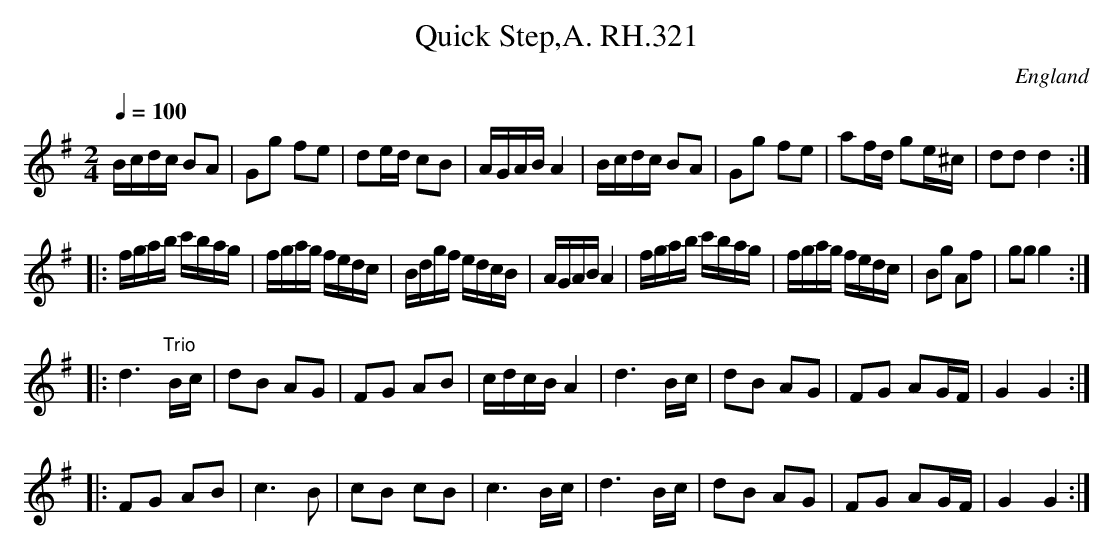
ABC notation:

X:1
T:Quick Step,A. RH.321
L:1/16
M:2/4
O:England
Q:1/4=100
K:G
Bcdc B2A2|G2g2 f2e2|d2ed c2B2|AGAB A4|\
Bcdc B2A2|G2g2 f2e2|a2fd g2e^c|d2d2 d4:|!
|:fgab c'bag|fgag fedc|Bdgf edcB|AGAB A4|\
fgab c'bag|fgag fedc|B2g2 A2f2|g2g2 g4:|!
|:d6"Trio"Bc|d2B2 A2G2|F2G2 A2B2|cdcB A4|\
d6 Bc|d2B2 A2G2|F2G2 A2GF|G4 G4:|!
|:F2G2 A2B2|c6 B2|c2B2 c2B2|c6 Bc|\
d6 Bc|d2B2 A2G2|F2G2 A2GF|G4 G4:|
